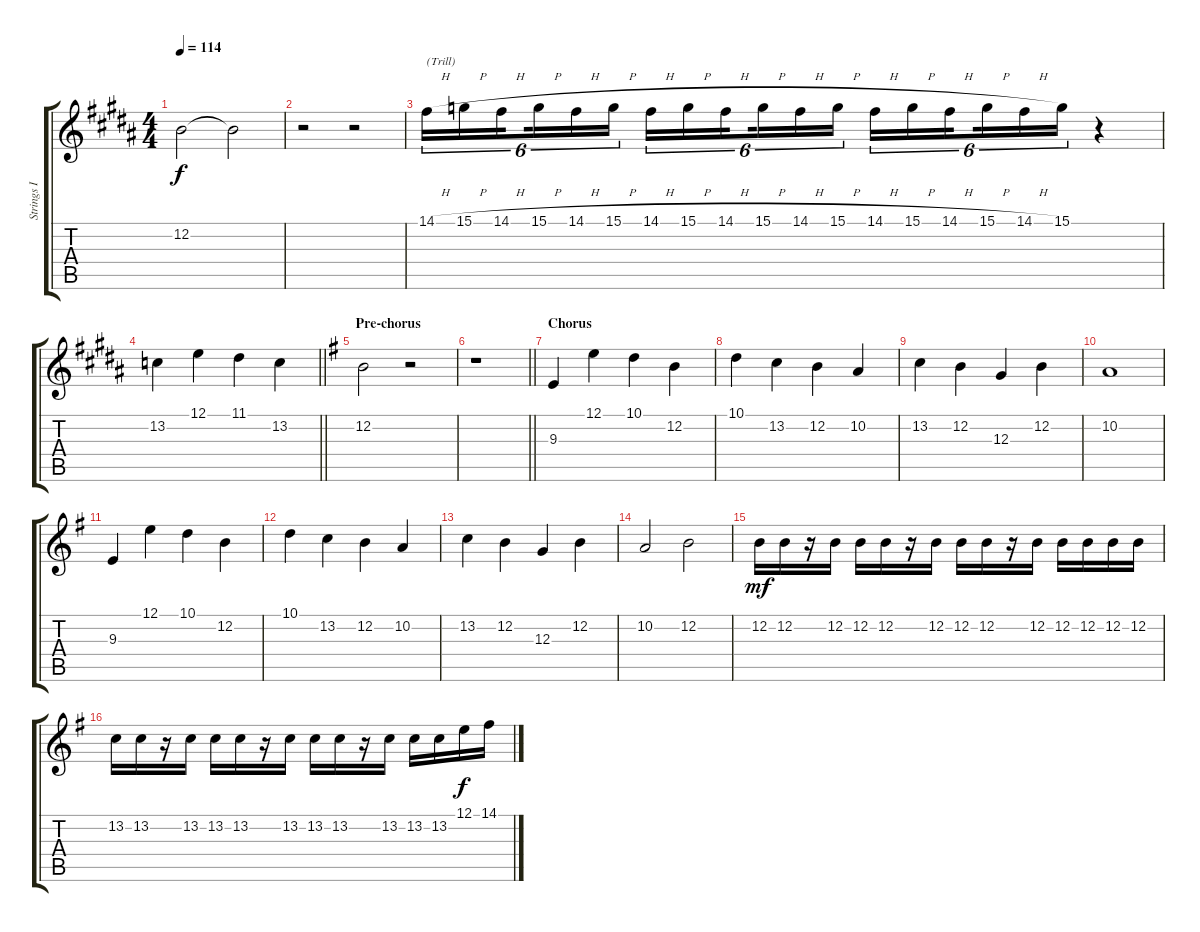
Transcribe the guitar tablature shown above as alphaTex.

\track ("Strings I" "Strings I") {instrument stringensemble1}
\staff {score tabs}
\tuning (E4 B3 G3 D3 A2 E2) {hide}
\ts (4 4)
\tempo 114
\clef g2
\ks b
12.2.2{dy f} 12.2{t}.2{volume 8} |
r.2 r.2{volume 16} |
14.1{h}.16{tu (6 4) txt "(Trill)" volume 7 balance 8} 15.1{h}.16{tu (6 4)} 14.1{h}.16{tu (6 4) beam splitsecondary} 15.1{h}.16{tu (6 4)} 14.1{h}.16{tu (6 4)} 15.1{h}.16{tu (6 4)} 14.1{h}.16{tu (6 4)} 15.1{h}.16{tu (6 4)} 14.1{h}.16{tu (6 4) beam splitsecondary} 15.1{h}.16{tu (6 4)} 14.1{h}.16{tu (6 4)} 15.1{h}.16{tu (6 4)} 14.1{h}.16{tu (6 4)} 15.1{h}.16{tu (6 4)} 14.1{h}.16{tu (6 4) beam splitsecondary} 15.1{h}.16{tu (6 4)} 14.1{h}.16{tu (6 4)} 15.1.16{tu (6 4)} r.4 |
\barLineRight lightlight
13.2.4{volume 16 balance 5} 12.1.4 11.1.4 13.2.4 |
\section ("" "Pre-chorus")
\ks eminor
12.2.2 r.2 |
\barLineRight lightlight
r.1 |
\section ("" "Chorus")
9.3.4{balance 3} 12.1.4 10.1.4 12.2.4 |
10.1.4 13.2.4 12.2.4 10.2.4 |
13.2.4 12.2.4 12.3.4 12.2.4 |
10.2.1 |
9.3.4 12.1.4 10.1.4 12.2.4 |
10.1.4 13.2.4 12.2.4 10.2.4 |
13.2.4 12.2.4 12.3.4 12.2.4 |
10.2.2 12.2.2 |
12.2.16{dy mf balance 8} 12.2.16 r.16 12.2.16 12.2.16 12.2.16 r.16 12.2.16 12.2.16 12.2.16 r.16 12.2.16 12.2.16 12.2.16 12.2.16 12.2.16 |
13.2.16 13.2.16 r.16 13.2.16 13.2.16 13.2.16 r.16 13.2.16 13.2.16 13.2.16 r.16 13.2.16 13.2.16 13.2.16 12.1.16{dy f volume 14 balance 3} 14.1.16
